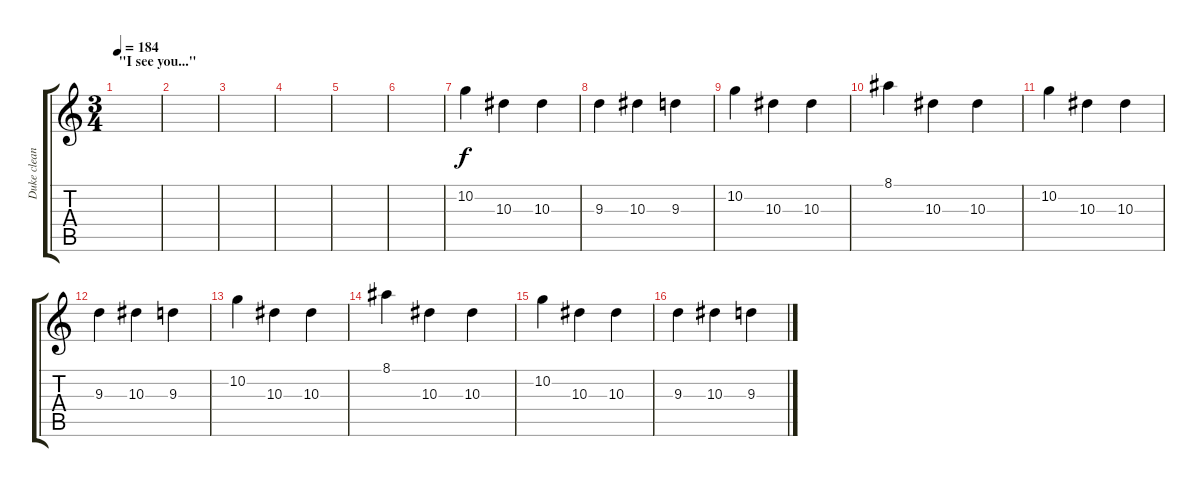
\track ("Duke clean" "Duke clean") {instrument electricguitarclean}
\staff {score tabs}
\tuning (D4 A3 F3 C3 G2 C2) {hide}
\ts (3 4)
\section ("" "\"I see you...\"")
\tempo 184
\clef g2
\ks c
|
|
|
|
|
|
10.2.4 10.3.4 10.3.4 |
9.3.4 10.3.4 9.3.4 |
10.2.4 10.3.4 10.3.4 |
8.1.4 10.3.4 10.3.4 |
10.2.4 10.3.4 10.3.4 |
9.3.4 10.3.4 9.3.4 |
10.2.4 10.3.4 10.3.4 |
8.1.4 10.3.4 10.3.4 |
10.2.4 10.3.4 10.3.4 |
9.3.4 10.3.4 9.3.4
